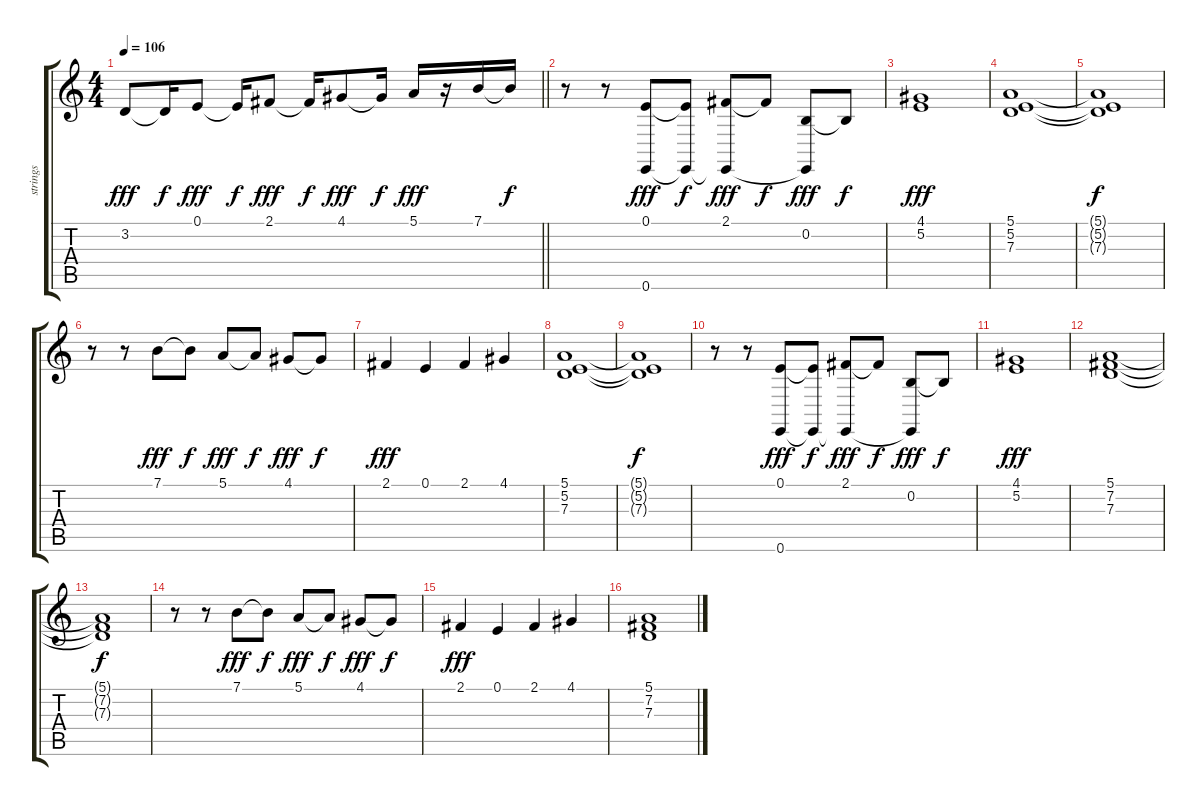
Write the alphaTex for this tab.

\track ("strings" "strings") {instrument stringensemble1}
\staff {score tabs}
\tuning (E4 B3 G3 D3 A2 E2) {hide}
\ts (4 4)
\tempo 106
\clef g2
\barLineRight lightlight
\ks c
3.2.8{dy fff} 3.2{t}.16{dy f} 0.1.8{dy fff} 0.1{t}.16{dy f} 2.1.8{dy fff} 2.1{t}.16{dy f} 4.1.8{dy fff} 4.1{t}.16{dy f} 5.1.16{dy fff} r.16 7.1.16 7.1{t}.16{dy f} |
r.8 r.8 (0.1 0.6).8{dy fff} (0.1{t} 0.6{t}).8{dy f} (2.1 0.6{t}).8{dy fff} 2.1{t}.8{dy f} (0.2 0.6{t}).8{dy fff} 0.2{t}.8{dy f} |
(4.1 5.2).1{dy fff} |
(5.1 5.2 7.3).1 |
(5.1{t} 5.2{t} 7.3{t}).1{dy f} |
r.8 r.8 7.1.8{dy fff} 7.1{t}.8{dy f} 5.1.8{dy fff} 5.1{t}.8{dy f} 4.1.8{dy fff} 4.1{t}.8{dy f} |
2.1.4{dy fff} 0.1.4 2.1.4 4.1.4 |
(5.1 5.2 7.3).1 |
(5.1{t} 5.2{t} 7.3{t}).1{dy f} |
r.8 r.8 (0.1 0.6).8{dy fff} (0.1{t} 0.6{t}).8{dy f} (2.1 0.6{t}).8{dy fff} 2.1{t}.8{dy f} (0.2 0.6{t}).8{dy fff} 0.2{t}.8{dy f} |
(4.1 5.2).1{dy fff} |
(5.1 7.2 7.3).1 |
(5.1{t} 7.2{t} 7.3{t}).1{dy f} |
r.8 r.8 7.1.8{dy fff} 7.1{t}.8{dy f} 5.1.8{dy fff} 5.1{t}.8{dy f} 4.1.8{dy fff} 4.1{t}.8{dy f} |
2.1.4{dy fff} 0.1.4 2.1.4 4.1.4 |
(5.1 7.2 7.3).1
